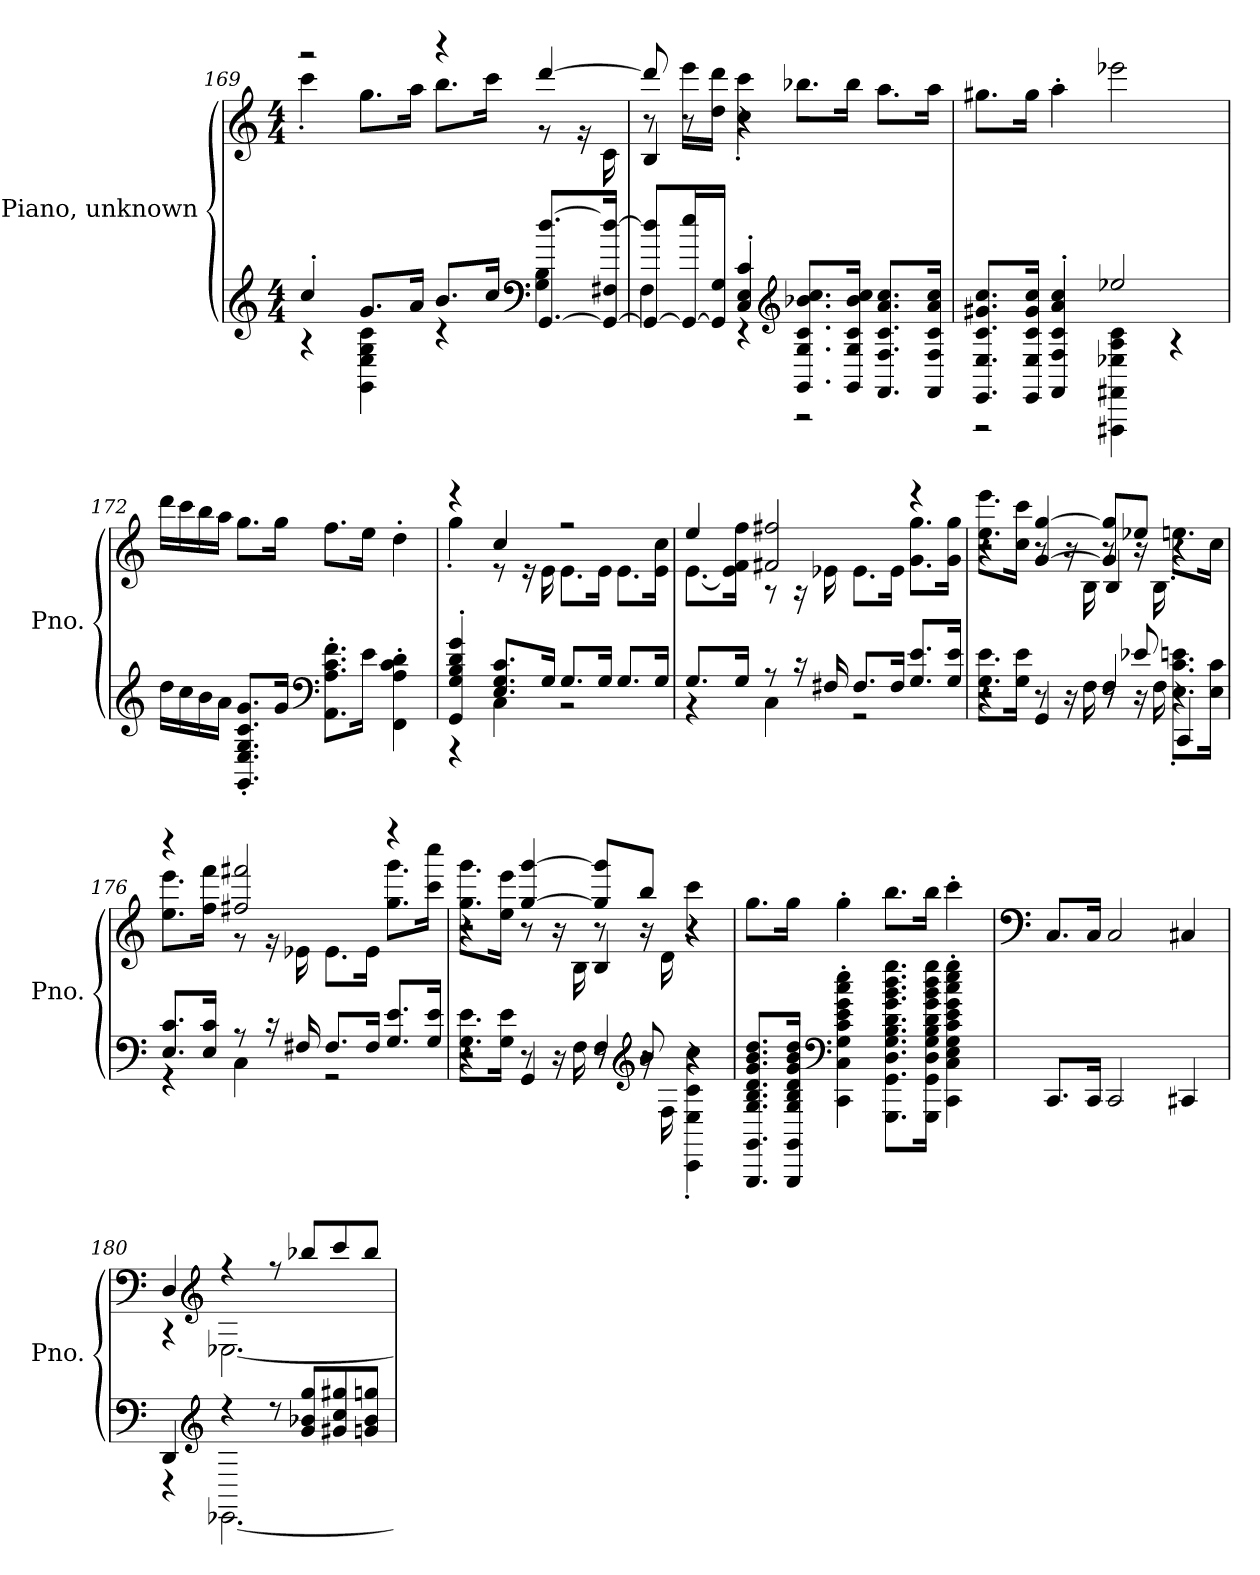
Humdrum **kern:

**kern	**kern
*part1	*part1
*staff2	*staff1
*I"Piano, unknown	*
*I'Pno.	*
*clefG2	*clefG2
*k[]	*k[]
*M4/4	*M4/4
=169	=169
*^	*^
4cc'/	4r	2r	4ccc'\
8.g/L	4GG\ 4E\ 4G\ 4c\	.	8.gg\L
16a/Jk	.	.	16aa\Jk
8.b/L	4r	4r	8.bb\L
16cc/Jk	.	.	16ccc\Jk
*clefF4	*	*	*
[8.GG/ [8.dd/L	4G\ 4B\	[4ddd/	8r
.	.	.	16r
16GG/_ 16F#X/ 16dd/_Jk	.	.	16c\
!!LO:LB:g=z
=170	=170	=170	=170
*	*	*	*^
8GG/_ 8dd/]L	4F\	8ddd/]	8r	4B/
16GG/_ 16ee/L	.	8r	16eee\LL	.
16GG/] 16G/JJ	.	.	16dd\ 16ddd\JJ	.
4C/' 4E/' 4c/'	4r	4r	4cc\' 4ccc\'	4r
*clefG2	*	*	*	*
8.GG/ 8.G/ 8.c/ 8.b-X/ 8.cc/L	2r	2r	8.bb-X\L	2r
16GG/ 16G/ 16c/ 16b-/ 16cc/Jk	.	.	16bb-\Jk	.
8.FF/ 8.F/ 8.c/ 8.a/ 8.cc/L	.	.	8.aa\L	.
16FF/ 16F/ 16c/ 16a/ 16cc/Jk	.	.	16aa\Jk	.
*	*	*v	*v	*v
=171	=171	=171
8.EE/ 8.E/ 8.c/ 8.g#X/ 8.cc/L	2r	8.gg#X\L
16EE/ 16E/ 16c/ 16g#/ 16cc/Jk	.	16gg#\Jk
4FF/' 4F/' 4c/' 4a/' 4cc/'	.	4aa'\
2ee-X/	4FFF#X\ 4FF#X\ 4E-X\ 4A\ 4c\	2eee-X\
.	4r	.
*v	*v	*
=172	=172
16dd\LL	16ddd\LL
16cc\	16ccc\
16b\	16bb\
16a\JJ	16aa\JJ
8.GG/' 8.E/' 8.G/' 8.c/' 8.g/'L	8.gg\L
16g/Jk	16gg\Jk
*clefF4	*
8.AA\' 8.A\' 8.c\' 8.f\'L	8.ff\L
16e\Jk	16ee\Jk
4FF\' 4A\' 4c\' 4d\'	4dd'\
!!LO:LB:g=z
=173	=173
*^	*^
4GG/' 4G/' 4B/' 4d/' 4g/'	4r	4r	4gg'\
8.E/ 8.G/ 8.c/L	4C\	4cc/	8r
.	.	.	16r
16G/Jk	.	.	16e\
8.G/L	2r	2r	8.e\L
16G/Jk	.	.	16e\Jk
8.G/L	.	.	8.e\L
16G/Jk	.	.	16e\ 16cc\Jk
=174	=174	=174	=174
8.G/L	4r	4ee/	[8.e\L
16G/Jk	.	.	16e\] 16f\ 16ff\Jk
8r	4C\	2f#X/ 2ff#X/	8r
16r	.	.	16r
16F#X/	.	.	16e-X\
8.F#/L	2r	.	8.e-\L
16F#/Jk	.	.	16e-\Jk
8.G/ 8.e/L	.	4r	8.g\ 8.gg\L
16G/ 16e/Jk	.	.	16g\ 16gg\Jk
=175	=175	=175	=175
*	*^	*	*^
2r	8.G\ 8.e\L	4r	4r	8.ee\ 8.eee\L	2r
.	16G\ 16e\Jk	.	.	16cc\ 16ccc\Jk	.
.	8r	4GG/	[4g/ [4gg/	8r	.
.	16r	.	.	16r	.
.	16F\	.	.	16B\	.
8r	8r	4F/	8g/] 8gg/]L	8r	4B/
8e-X/	16r	.	8ee-X/J	16r	.
.	16F\	.	.	16B\	.
4r	8.E\' 8.c\' 8.en\'L	4CC/	4r	8.een'\L	4r
.	16E\ 16c\Jk	.	.	16cc\Jk	.
*	*v	*v	*	*	*
*	*	*	*v	*v
!!LO:LB:g=z
=176	=176	=176	=176
8.E/ 8.c/L	4r	4r	8.ee\ 8.eee\L
16E/ 16c/Jk	.	.	16ff\ 16fff\Jk
8r	4C\	2ff#X/ 2fff#X/	8r
16r	.	.	16r
16F#X/	.	.	16e-X\
8.F#/L	2r	.	8.e-\L
16F#/Jk	.	.	16e-\Jk
8.G/ 8.e/L	.	4r	8.gg\ 8.ggg\L
16G/ 16e/Jk	.	.	16ccc\ 16cccc\Jk
=177	=177	=177	=177
*	*^	*	*^
2r	8.G\ 8.e\L	4r	4r	8.gg\ 8.ggg\L	2r
.	16G\ 16e\Jk	.	.	16ee\ 16eee\Jk	.
.	8r	4GG/	[4gg/ [4ggg/	8r	.
.	16r	.	.	16r	.
.	16F\	.	.	16B\	.
8r	8r	4F/	8gg/] 8ggg/]L	8r	4B/
*clefG2	*	*	*	*	*
8b/	16r	.	8bb/J	16r	.
.	16F\	.	.	16d\	.
4r	4CC\' 4E\' 4c\' 4cc\'	4r	4r	4ccc'\	4r
*v	*v	*v	*	*	*
*	*v	*v	*v
=178	=178
8.GGG/ 8.GG/ 8.G/ 8.B/ 8.d/ 8.g/ 8.b/ 8.dd/L	8.gg\L
16GGG/ 16GG/ 16G/ 16B/ 16d/ 16g/ 16b/ 16dd/Jk	16gg\Jk
*clefF4	*
4CC\' 4C\' 4G\' 4c\' 4e\' 4g\' 4cc\' 4ee\'	4gg'\
8.GGG\ 8.GG\ 8.D\ 8.G\ 8.B\ 8.d\ 8.g\ 8.b\ 8.dd\ 8.gg\L	8.bb\L
16GGG\ 16GG\ 16D\ 16G\ 16B\ 16d\ 16g\ 16b\ 16dd\ 16gg\Jk	16bb\Jk
4CC\' 4C\' 4E\' 4G\' 4c\' 4e\' 4g\' 4cc\' 4ee\' 4gg\'	4ccc'\
!!LO:PB:g=z
=179	=179
*	*clefF4
8.CC/L	8.C/L
16CC/Jk	16C/Jk
2CC/	2C/
4CC#X/	4C#X/
=180	=180
*^	*^
4DD/	4r	4D/	4r
*clefG2	*	*clefG2	*
4r	[2.EE-X\	4r	[2.E-X\
8r	.	8r	.
8g/ 8b-X/ 8gg/L	.	8bb-X/L	.
8g#X/ 8cc/ 8gg#X/	.	8ccc/	.
8gn/ 8b-/ 8ggn/J	.	8bb-/J	.
*v	*v	*	*
*	*v	*v
=	=
*-	*-
